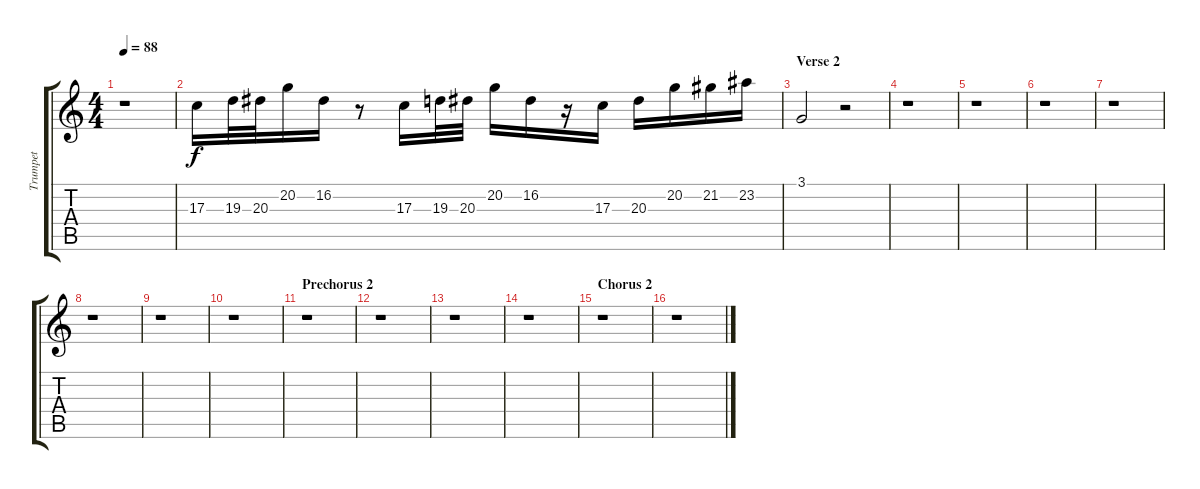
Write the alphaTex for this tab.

\track ("Trumpet" "Trumpet") {instrument trumpet}
\staff {score tabs}
\tuning (E4 B3 G3 D3 A2 E2) {hide}
\ts (4 4)
\tempo 88
\clef g2
\ks c
r.1{dy f} |
17.3.16 19.3.32 20.3.32 20.2.16 16.2.16 r.8 17.3.16 19.3.32 20.3.32 20.2.16 16.2.16 r.16 17.3.16 20.3.16 20.2.16 21.2.16 23.2.16 |
\section ("" "Verse 2")
3.1.2 r.2 |
r.1 |
r.1 |
r.1 |
r.1 |
r.1 |
r.1 |
r.1 |
\section ("" "Prechorus 2")
r.1 |
r.1 |
r.1 |
r.1 |
\section ("" "Chorus 2")
r.1 |
r.1
